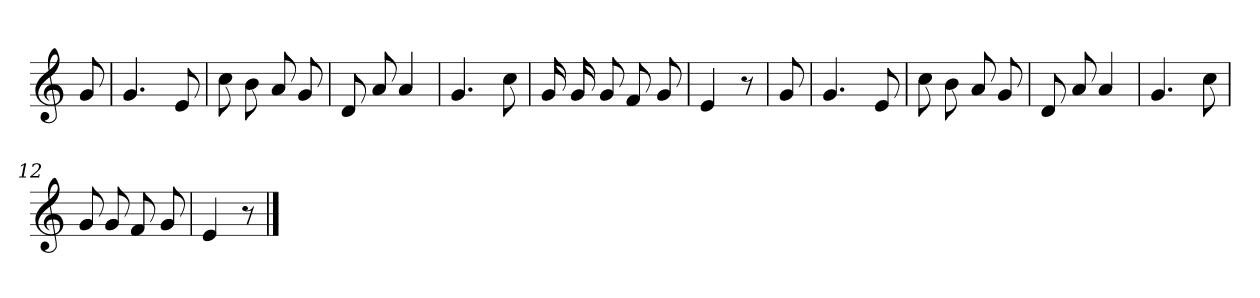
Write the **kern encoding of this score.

**kern
*part1
*staff1
*clefG2
*k[]
*C:
=
8g
=1
4.g
8e
=2
8cc
8b
8a
8g
=3
8d
8a
4a
=4
4.g
8cc
=5
16g
16g
8g
8f
8g
=6
4e
8r
=7
8g
=8
4.g
8e
=9
8cc
8b
8a
8g
=10
8d
8a
4a
=11
4.g
8cc
=12
8g
8g
8f
8g
=13
4e
8r
==
*-
